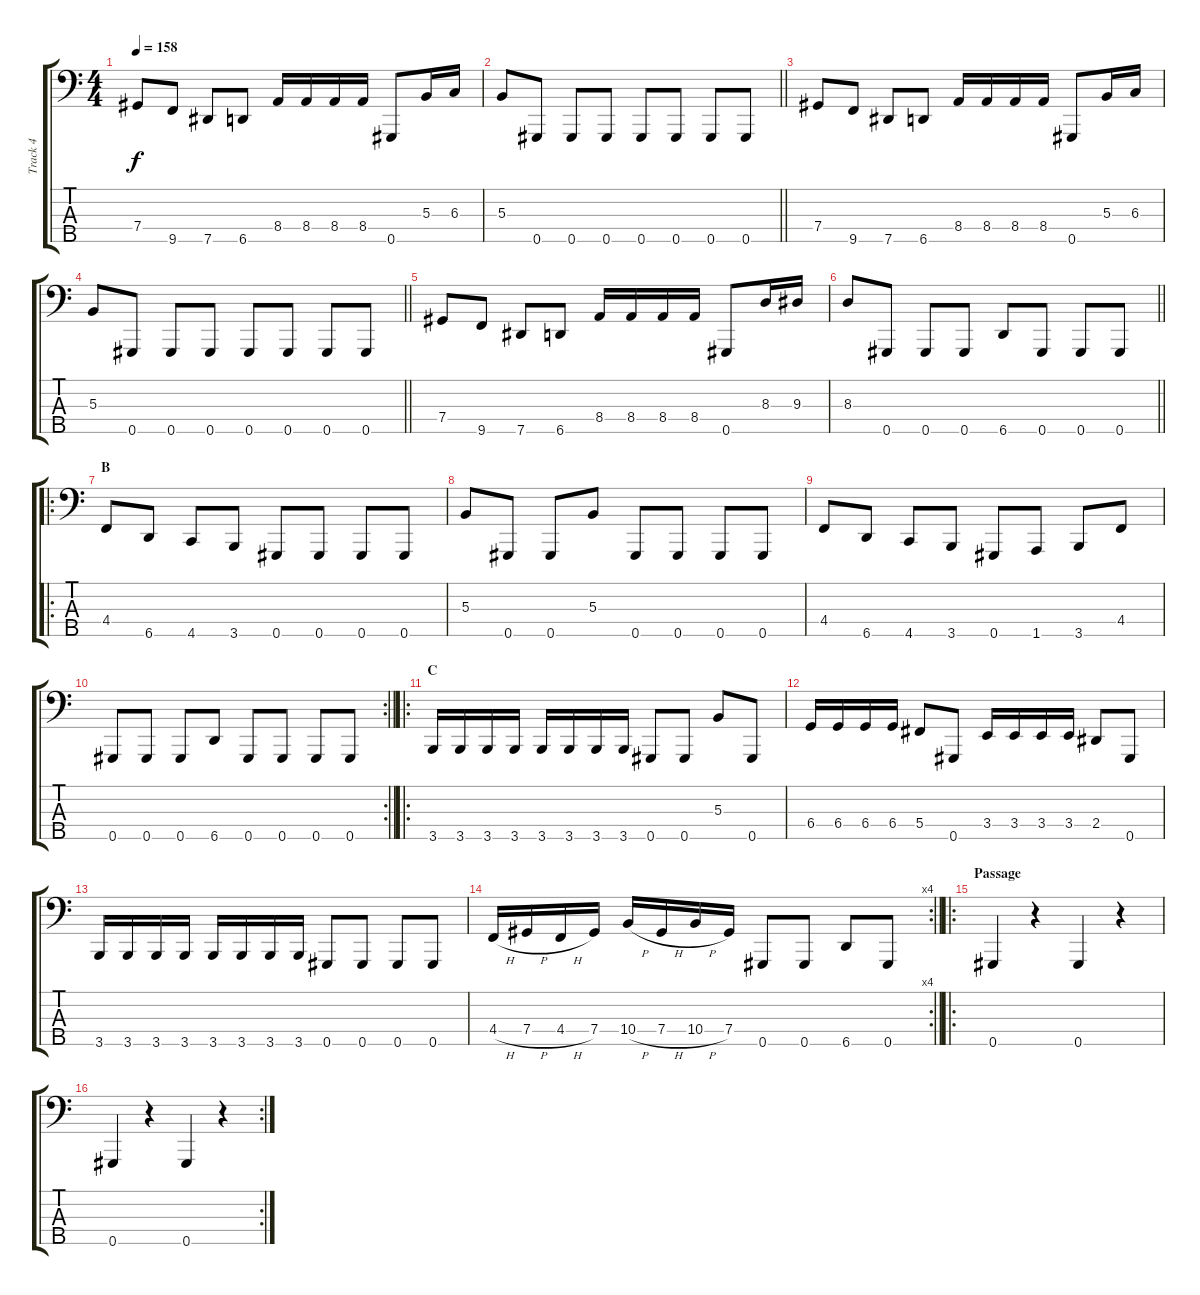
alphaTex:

\track ("Track 4" "Track 4") {instrument electricbassfinger}
\staff {score tabs}
\tuning (E2 B1 Gb1 Db1 Ab0) {hide}
\ts (4 4)
\tempo 158
\clef f4
\ks c
7.4.8{dy f} 9.5.8 7.5.8 6.5.8 8.4.16 8.4.16 8.4.16 8.4.16 0.5.8 5.3.16 6.3.16 |
\barLineRight lightlight
5.3.8 0.5.8 0.5.8 0.5.8 0.5.8 0.5.8 0.5.8 0.5.8 |
7.4.8 9.5.8 7.5.8 6.5.8 8.4.16 8.4.16 8.4.16 8.4.16 0.5.8 5.3.16 6.3.16 |
\barLineRight lightlight
5.3.8 0.5.8 0.5.8 0.5.8 0.5.8 0.5.8 0.5.8 0.5.8 |
7.4.8 9.5.8 7.5.8 6.5.8 8.4.16 8.4.16 8.4.16 8.4.16 0.5.8 8.3.16 9.3.16 |
\barLineRight lightlight
8.3.8 0.5.8 0.5.8 0.5.8 6.5.8 0.5.8 0.5.8 0.5.8 |
\ro
\section ("" "B")
4.4.8 6.5.8 4.5.8 3.5.8 0.5.8 0.5.8 0.5.8 0.5.8 |
5.3.8 0.5.8 0.5.8 5.3.8 0.5.8 0.5.8 0.5.8 0.5.8 |
4.4.8 6.5.8 4.5.8 3.5.8 0.5.8 1.5.8 3.5.8 4.4.8 |
\rc 2
\barLineRight lightlight
0.5.8 0.5.8 0.5.8 6.5.8 0.5.8 0.5.8 0.5.8 0.5.8 |
\ro
\section ("" "C")
3.5.16 3.5.16 3.5.16 3.5.16 3.5.16 3.5.16 3.5.16 3.5.16 0.5.8 0.5.8 5.3.8 0.5.8 |
6.4.16 6.4.16 6.4.16 6.4.16 5.4.8 0.5.8 3.4.16 3.4.16 3.4.16 3.4.16 2.4.8 0.5.8 |
3.5.16 3.5.16 3.5.16 3.5.16 3.5.16 3.5.16 3.5.16 3.5.16 0.5.8 0.5.8 0.5.8 0.5.8 |
\rc 4
\barLineRight lightlight
4.4{h}.16 7.4{h}.16 4.4{h}.16 7.4.16 10.4{h}.16 7.4{h}.16 10.4{h}.16 7.4.16 0.5.8 0.5.8 6.5.8 0.5.8 |
\ro
\section ("" "Passage")
0.5.4 r.4 0.5.4 r.4 |
\rc 2
0.5.4 r.4 0.5.4 r.4
